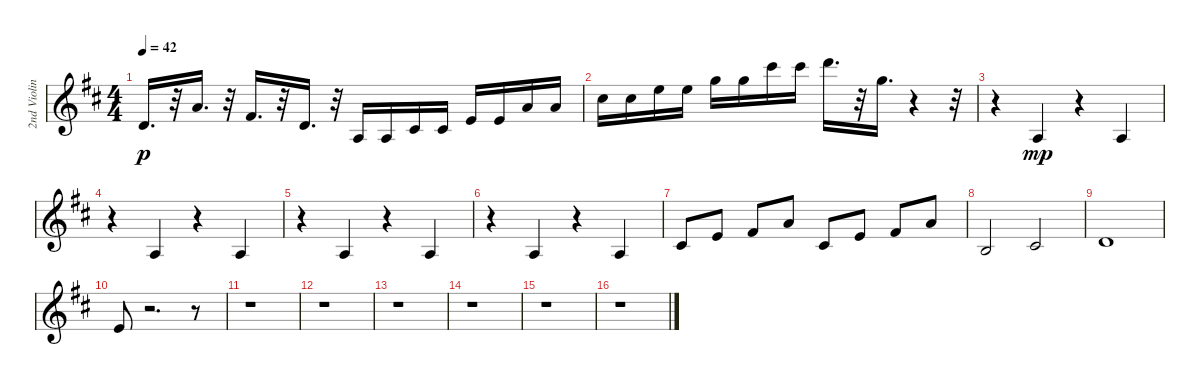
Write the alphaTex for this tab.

\track ("2nd Violin" "2nd Violin") {mute instrument stringensemble2}
\staff {score}
\tuning (E4 B3 G3 D3 A2 E2) {hide}
\ts (4 4)
\tempo 42
\clef g2
\ks d
3.2.16{d dy p} r.32 5.1.16{d} r.32 2.1.16{d} r.32 3.2.16{d} r.32 2.3.16 2.3.16 2.2.16 2.2.16 0.1.16 0.1.16 5.1.16 5.1.16 |
9.1.16 9.1.16 12.1.16 12.1.16 15.1.16 15.1.16 21.1.16 21.1.16 22.1.16{d} r.32 20.2.16{d} r.4 r.32 |
r.4 17.6.4{dy mp} r.4 17.6.4 |
r.4 17.6.4 r.4 17.6.4 |
r.4 17.6.4 r.4 17.6.4 |
r.4 17.6.4 r.4 17.6.4 |
16.5.8 14.4.8 16.4.8 14.3.8 16.5.8 14.4.8 16.4.8 14.3.8 |
14.5.2 11.4.2 |
12.4.1 |
9.3.8 r.2{d} r.8 |
r.1 |
r.1 |
r.1 |
r.1 |
r.1 |
r.1
